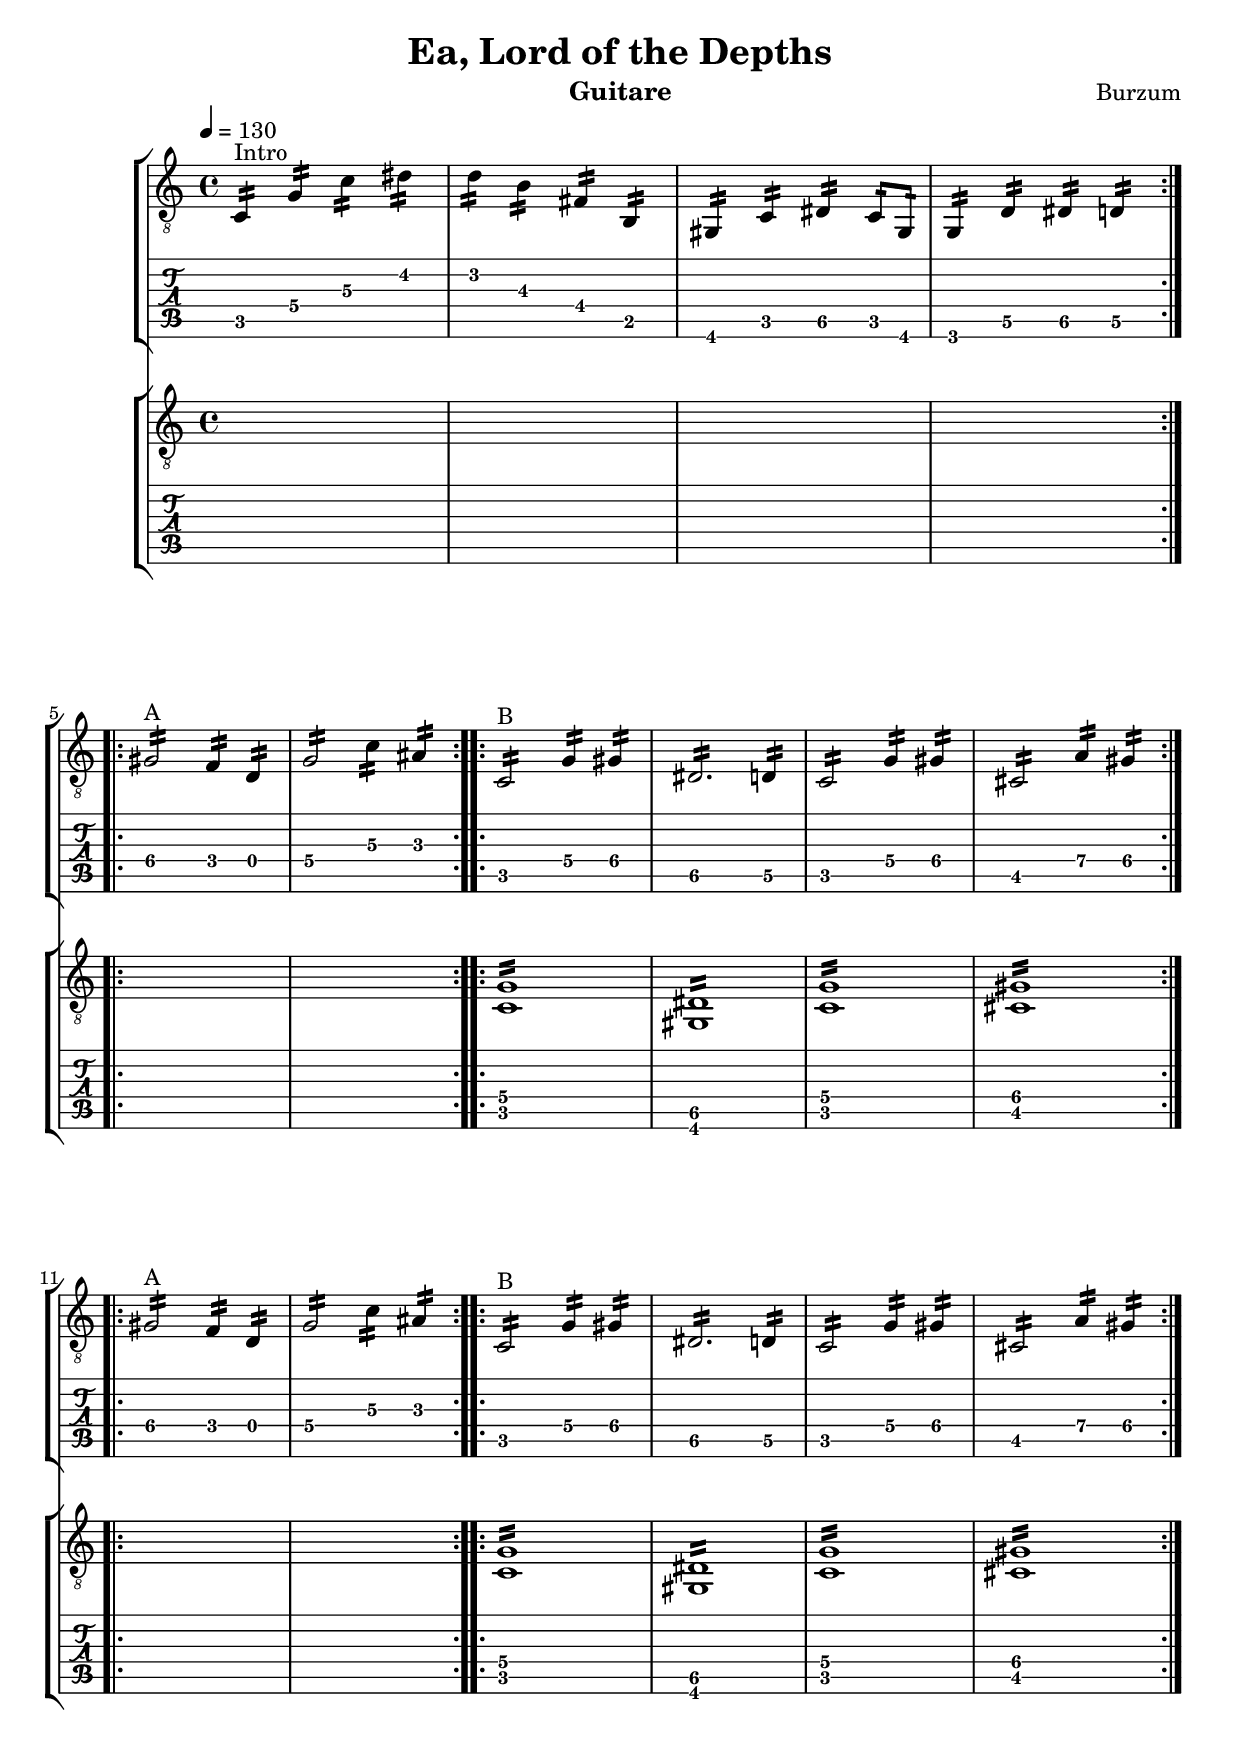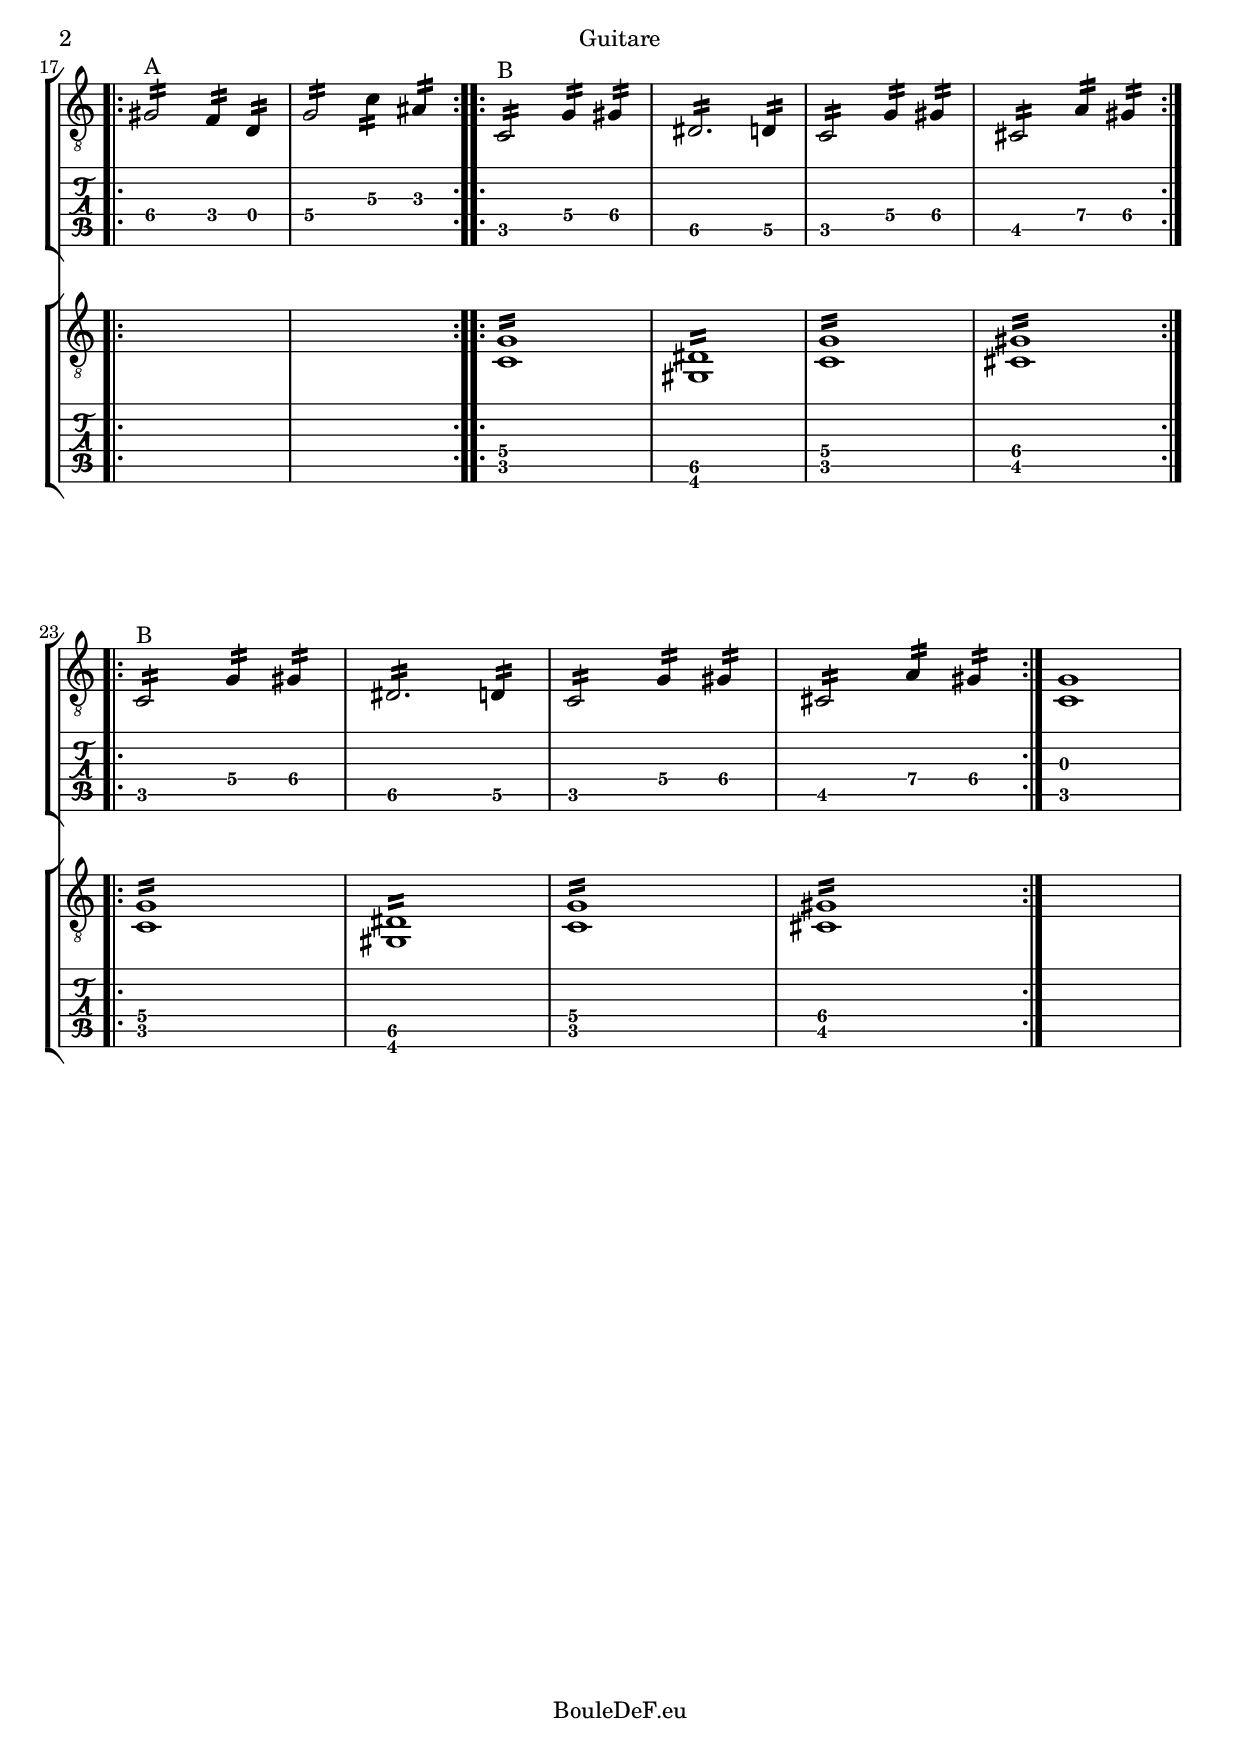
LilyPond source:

\version "2.16.0"
\include "italiano.ly"

\header {
	title = "Ea, Lord of the Depths"
	composer = "Burzum"
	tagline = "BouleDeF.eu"
	instrument = "Guitare"
}

global = {
	\time 4/4
	\tempo 4 = 130
}

intropart = \relative do {
	| \repeat tremolo 4 do16^Intro
	  \repeat tremolo 4 sol'\4
	  \repeat tremolo 4 do\3
	  \repeat tremolo 4 red
	| \repeat tremolo 4 re16
	  \repeat tremolo 4 si\3
	  \repeat tremolo 4 fad\4
	  \repeat tremolo 4 si,
	| \repeat tremolo 4 sold16
	  \repeat tremolo 4 do\5
	  \repeat tremolo 4 red\5
	  \repeat tremolo 2 do\5
	  \repeat tremolo 2 sold16
	| \repeat tremolo 4 sol16
	  \repeat tremolo 4 re'\5
	  \repeat tremolo 4 red\5
	  \repeat tremolo 4 re\5
}

apart = \relative do' {
	| \repeat tremolo 8 sold\4^A
	  \repeat tremolo 4 fa
	  \repeat tremolo 4 re
	| \repeat tremolo 8 sol\4
	  \repeat tremolo 4 do\3
	  \repeat tremolo 4 lad\3
}

bprimepart = \relative do {
	| \repeat tremolo 8 do16\5^B
	  \repeat tremolo 4 sol'\4
	  \repeat tremolo 4 sold\4
	| \repeat tremolo 12 red\5
	  \repeat tremolo 4 re\5
	| \repeat tremolo 8 do\5
	  \repeat tremolo 4 sol'\4
	  \repeat tremolo 4 sold\4
	| \repeat tremolo 8 dod,\5
	  \repeat tremolo 4 la'\4
	  \repeat tremolo 4 sold\4
}

bdoubleprimepart = \relative do' {
	| <<
		{ \repeat tremolo 16 sol\4 }
		{ \repeat tremolo 16 do,\5 }
	>>
	| <<
		{ \repeat tremolo 16 red\5 }
		{ \repeat tremolo 16 sold,\6 }
	>>
	| <<
		{ \repeat tremolo 16 sol'\4 }
		{ \repeat tremolo 16 do,\5 }
	>>
	| <<
		{ \repeat tremolo 16 sold'\4 }
		{ \repeat tremolo 16 dod,\5 }
	>>
}

GuitareOneMidi = \relative do' {
	\repeat volta 6 {
		\intropart
	}
	\break
	\repeat volta 4 {
		\apart
	}
	\repeat volta 10 {
		\bprimepart
	}
	\break
	\repeat volta 4 {
		\apart
	}
	\repeat volta 10 {
		\bprimepart
	}
	\break
	\repeat volta 4 {
		\apart
	}
	\repeat volta 4 {
		\bprimepart
	}
	\break
	\repeat volta 2 {
		\bprimepart
	}
	| <<
	{ sol1 }
	\\
	{ do,1 }
	>>
}
GuitareTwoMidi = \relative do' {
	\repeat volta 6 {
		| s4 s s s
		| s4 s s s
		| s4 s s s
		| s4 s s s
	}
	\break
	\repeat volta 4 {
		| s4 s s s
		| s4 s s s
	}
	\repeat volta 10 {
		\bdoubleprimepart
	}
	\break
	\repeat volta 4 {
		| s4 s s s
		| s4 s s s
	}
	\repeat volta 10 {
		\bdoubleprimepart
	}
	\break
	\repeat volta 4 {
		| s4 s s s
		| s4 s s s
	}
	\repeat volta 4 {
		\bdoubleprimepart
	}
	\break
	\repeat volta 2 {
		\bdoubleprimepart
	}
	| s4 s s s
}

GuitareOne = \new Voice {
	\global
	\clef "treble_8"
	\GuitareOneMidi
}
GuitareTwo = \new Voice {
	\global
	\clef "treble_8"
	\GuitareTwoMidi
}
TabGuitareOne = \new TabVoice {
	\global
	\GuitareOneMidi
}
TabGuitareTwo = \new TabVoice {
	\global
	\GuitareTwoMidi
}

\score {
	<<
	\new StaffGroup {
		<<
		\new Staff { << \GuitareOne >> }
		\new TabStaff { << \TabGuitareOne >> }
		>>
	}
	\new StaffGroup {
		<<
		\new Staff { << \GuitareTwo >> }
		\new TabStaff { << \TabGuitareTwo >> }
		>>
	}
	>>
	\layout { \omit Voice.StringNumber }
}

\score {
	<<
	\new Staff \with { midiInstrument=#"acoustic guitar (steel)" } {
		\unfoldRepeats { << \GuitareOne >> }
	}
	\new Staff \with { midiInstrument=#"acoustic guitar (steel)" } {
		\unfoldRepeats { << \GuitareTwo >> }
	}
	>>
	\midi {}
}
